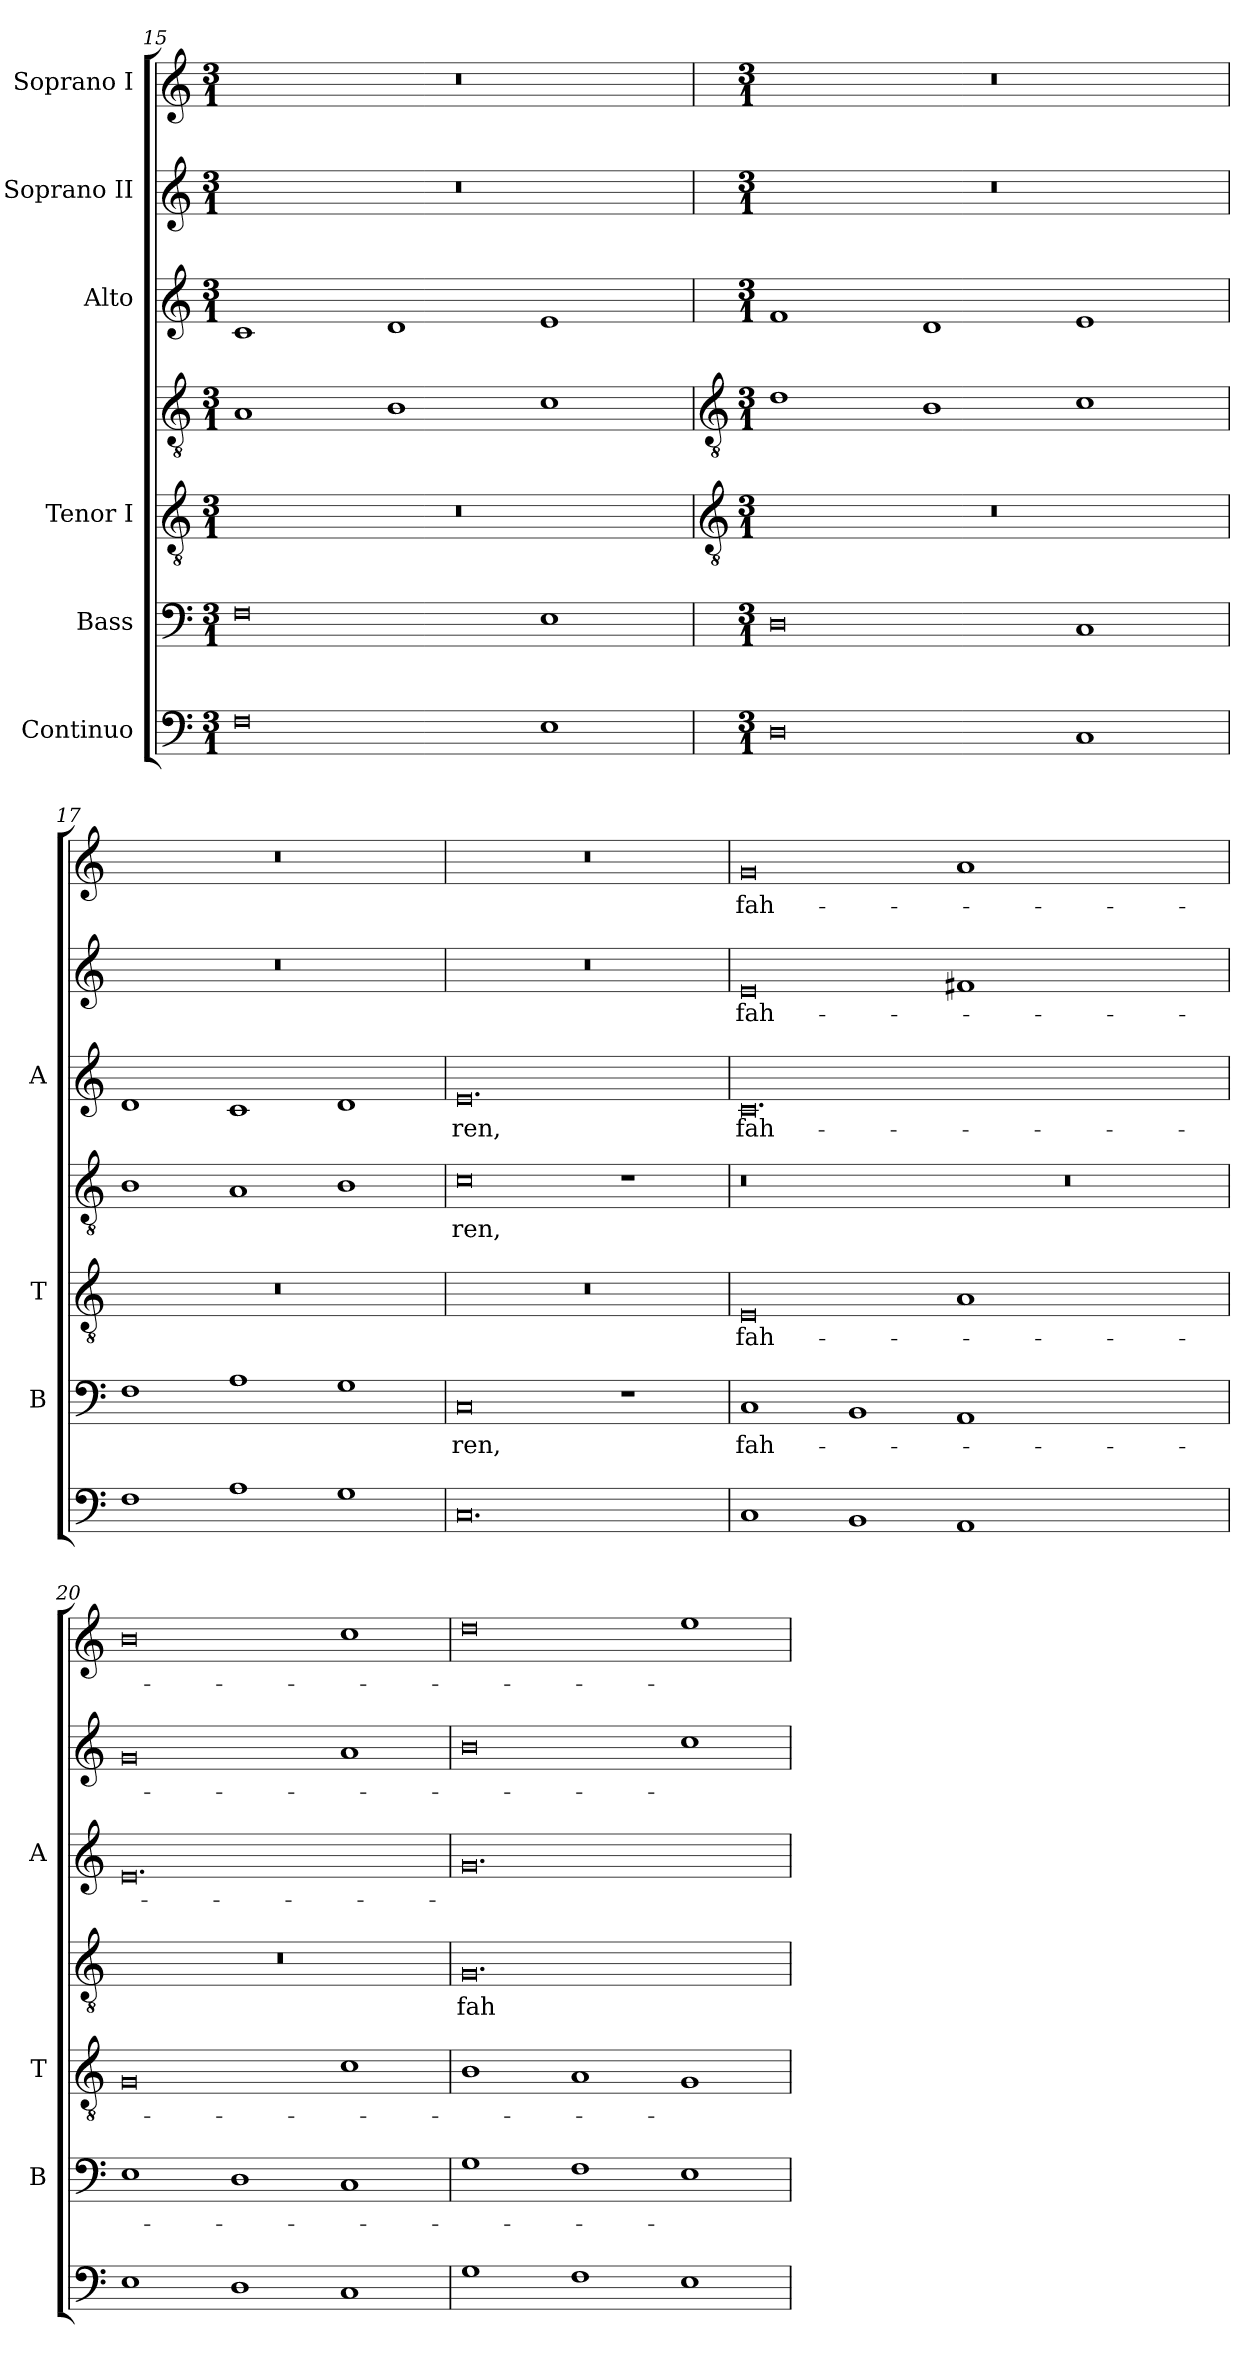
**kern	**kern	**text	**kern	**text	**kern	**text	**kern	**text	**kern	**text	**kern	**text
*part6	*part5	*part5	*part4	*part4	*part4	*part4	*part3	*part3	*part2	*part2	*part1	*part1
*staff7	*staff6	*staff6	*staff5	*staff5	*staff4	*staff4	*staff3	*staff3	*staff2	*staff2	*staff1	*staff1
*I"Continuo	*I"Bass	*	*I"Tenor I	*	*	*	*I"Alto	*	*I"Soprano II	*	*I"Soprano I	*
*	*I'B	*	*I'T	*	*	*	*I'A	*	*	*	*	*
*clefF4	*clefF4	*	*clefGv2	*	*clefGv2	*	*clefG2	*	*clefG2	*	*clefG2	*
*k[]	*k[]	*	*k[]	*	*k[]	*	*k[]	*	*k[]	*	*k[]	*
*C:	*C:	*	*C:	*	*C:	*	*C:	*	*C:	*	*C:	*
*M3/1	*M3/1	*	*M3/1	*	*M3/1	*	*M3/1	*	*M3/1	*	*M3/1	*
=15	=15	=15	=15	=15	=15	=15	=15	=15	=15	=15	=15	=15
!	!	!	!LO:N:vis=0	!	!	!	!	!	!LO:N:vis=0	!	!LO:N:vis=0	!
0F	0F	.	0.r	.	1A	.	1c	.	0.r	.	0.r	.
.	.	.	.	.	1B	.	1d	.	.	.	.	.
1E	1E	.	.	.	1c	.	1e	.	.	.	.	.
!!LO:LB:g=z
=16	=16	=16	=16	=16	=16	=16	=16	=16	=16	=16	=16	=16
*	*	*	*clefGv2	*	*clefGv2	*	*	*	*	*	*	*
*M3/1	*M3/1	*	*M3/1	*	*M3/1	*	*M3/1	*	*M3/1	*	*M3/1	*
!	!	!	!LO:N:vis=0	!	!	!	!	!	!LO:N:vis=0	!	!LO:N:vis=0	!
0D	0D	.	0.r	.	1d	.	1f	.	0.r	.	0.r	.
.	.	.	.	.	1B	.	1d	.	.	.	.	.
1C	1C	.	.	.	1c	.	1e	.	.	.	.	.
=17	=17	=17	=17	=17	=17	=17	=17	=17	=17	=17	=17	=17
!	!	!	!LO:N:vis=0	!	!	!	!	!	!LO:N:vis=0	!	!LO:N:vis=0	!
1F	1F	.	0.r	.	1B	.	1d	.	0.r	.	0.r	.
1A	1A	.	.	.	1A	.	1c	.	.	.	.	.
1G	1G	.	.	.	1B	.	1d	.	.	.	.	.
=18	=18	=18	=18	=18	=18	=18	=18	=18	=18	=18	=18	=18
!	!	!LO:LY:b	!LO:N:vis=0	!	!	!LO:LY:b	!	!LO:LY:b	!LO:N:vis=0	!	!LO:N:vis=0	!
0.C	0C	ren,	0.r	.	0c	ren,	0.e	ren,	0.r	.	0.r	.
.	1r	.	.	.	1r	.	.	.	.	.	.	.
=19	=19	=19	=19	=19	=19	=19	=19	=19	=19	=19	=19	=19
!	!	!LO:LY:b	!	!LO:LY:b	!LO:N:vis=0	!	!	!LO:LY:b	!	!LO:LY:b	!	!LO:LY:b
1C	1C	fah-	0E	fah-	0.r	.	0.c	fah-	0e	fah-	0g	fah-
1BB	1BB	.	.	.	.	.	.	.	.	.	.	.
1AA	1AA	.	1A	.	.	.	.	.	1f#X	.	1a	.
0ryy	0ryy	.	0ryy	.	0r	.	0ryy	.	0ryy	.	0ryy	.
=20	=20	=20	=20	=20	=20	=20	=20	=20	=20	=20	=20	=20
!	!	!	!	!	!LO:N:vis=0	!	!	!	!	!	!	!
1E	1E	.	0G	.	0.r	.	0.e	.	0g	.	0b	.
1D	1D	.	.	.	.	.	.	.	.	.	.	.
1C	1C	.	1c	.	.	.	.	.	1a	.	1cc	.
=21	=21	=21	=21	=21	=21	=21	=21	=21	=21	=21	=21	=21
!	!	!	!	!	!	!LO:LY:b	!	!	!	!	!	!
1G	1G	.	1B	.	0.G	fah-	0.g	.	0b	.	0dd	.
1F	1F	.	1A	.	.	.	.	.	.	.	.	.
1E	1E	.	1G	.	.	.	.	.	1cc	.	1ee	.
=	=	=	=	=	=	=	=	=	=	=	=	=
*-	*-	*-	*-	*-	*-	*-	*-	*-	*-	*-	*-	*-
